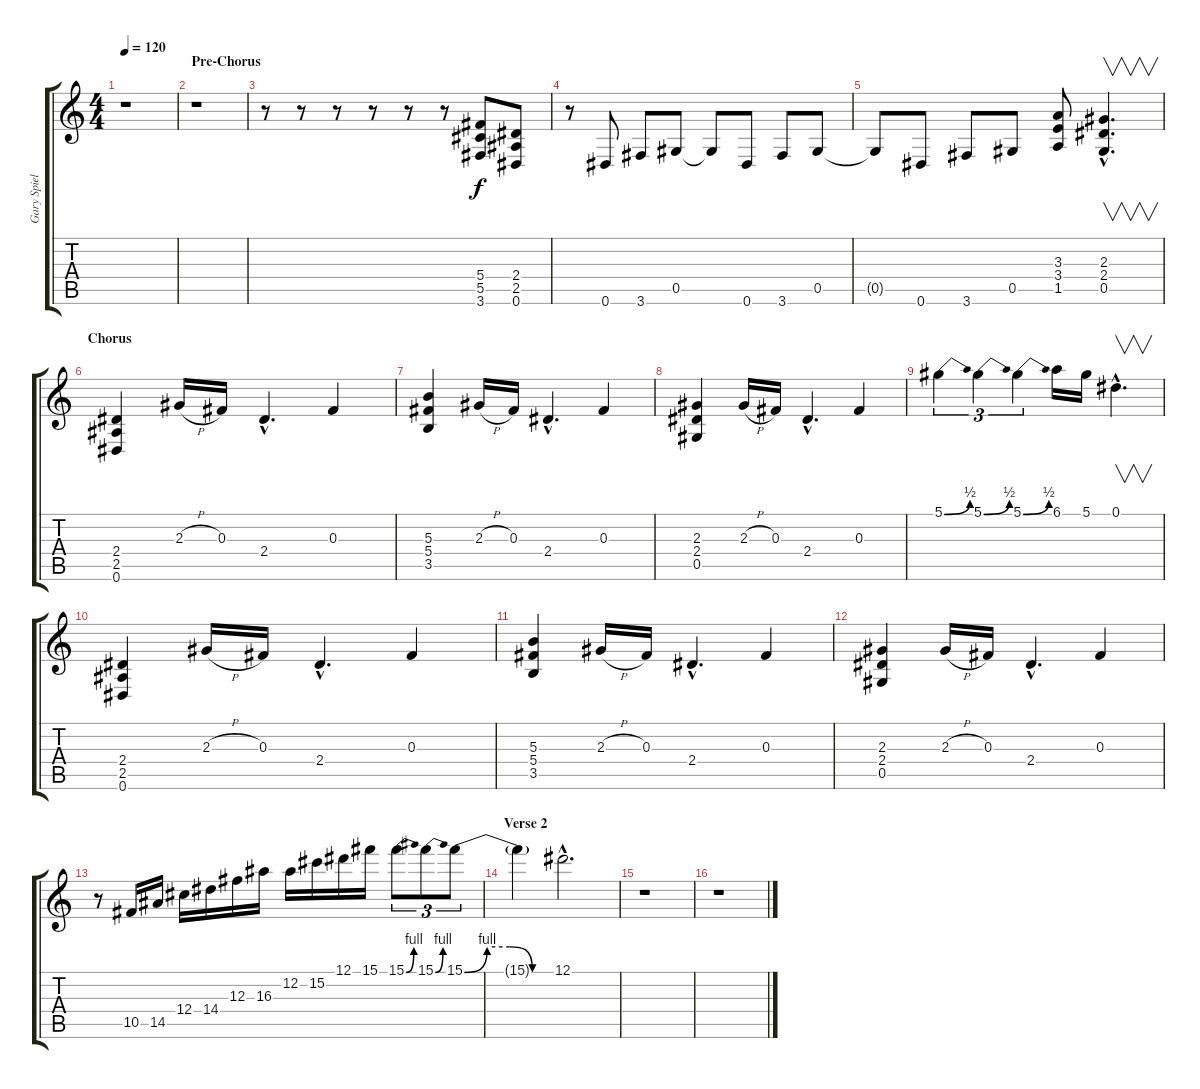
\track ("Gary Spielman" "Gary Spiel") {instrument distortionguitar}
\staff {score tabs}
\tuning (Eb4 Bb3 Gb3 Db3 Ab2 Eb2) {hide}
\ts (4 4)
\tempo 120
\clef g2
\ks c
r.1{dy f} |
\section ("" "Pre-Chorus")
r.1 |
r.8 r.8 r.8 r.8 r.8 r.8 (5.4 5.5 3.6).8 (2.4 2.5 0.6).8 |
r.8 0.6.8 3.6.8 0.5.8 0.5{t}.8 0.6.8 3.6.8 0.5.8 |
0.5{t}.8 0.6.8 3.6.8 0.5.8 (3.3 3.4 1.5).8 (2.3{hac} 2.4{hac} 0.5{hac}).4{v d} |
\section ("" "Chorus")
(2.4 2.5 0.6).4 2.3{h}.16 0.3.16 2.4{hac}.4{d} 0.3.4 |
(5.3 5.4 3.5).4 2.3{h}.16 0.3.16 2.4{hac}.4{d} 0.3.4 |
(2.3 2.4 0.5).4 2.3{h}.16 0.3.16 2.4{hac}.4{d} 0.3.4 |
5.1{be (bend 0 0 60 2)}.4{tu (3 2)} 5.1{be (bend 0 0 60 2)}.4{tu (3 2)} 5.1{be (bend 0 0 60 2)}.4{tu (3 2)} 6.1.16 5.1.16 0.1{hac}.4{v d} |
(2.4 2.5 0.6).4 2.3{h}.16 0.3.16 2.4{hac}.4{d} 0.3.4 |
(5.3 5.4 3.5).4 2.3{h}.16 0.3.16 2.4{hac}.4{d} 0.3.4 |
(2.3 2.4 0.5).4 2.3{h}.16 0.3.16 2.4{hac}.4{d} 0.3.4 |
r.8 10.5.16 14.5.16 12.4.16 14.4.16 12.3.16 16.3.16 12.2.16 15.2.16 12.1.16 15.1.16 15.1{be (bend 0 0 60 4)}.8{tu (3 2)} 15.1{be (bend 0 0 60 4)}.8{tu (3 2)} 15.1{be (custom 0 0 15 4 30 4 45 0 60 0)}.8{tu (3 2)} |
\section ("" "Verse 2")
15.1{t}.4 12.1{hac}.2{d} |
r.1 |
r.1
